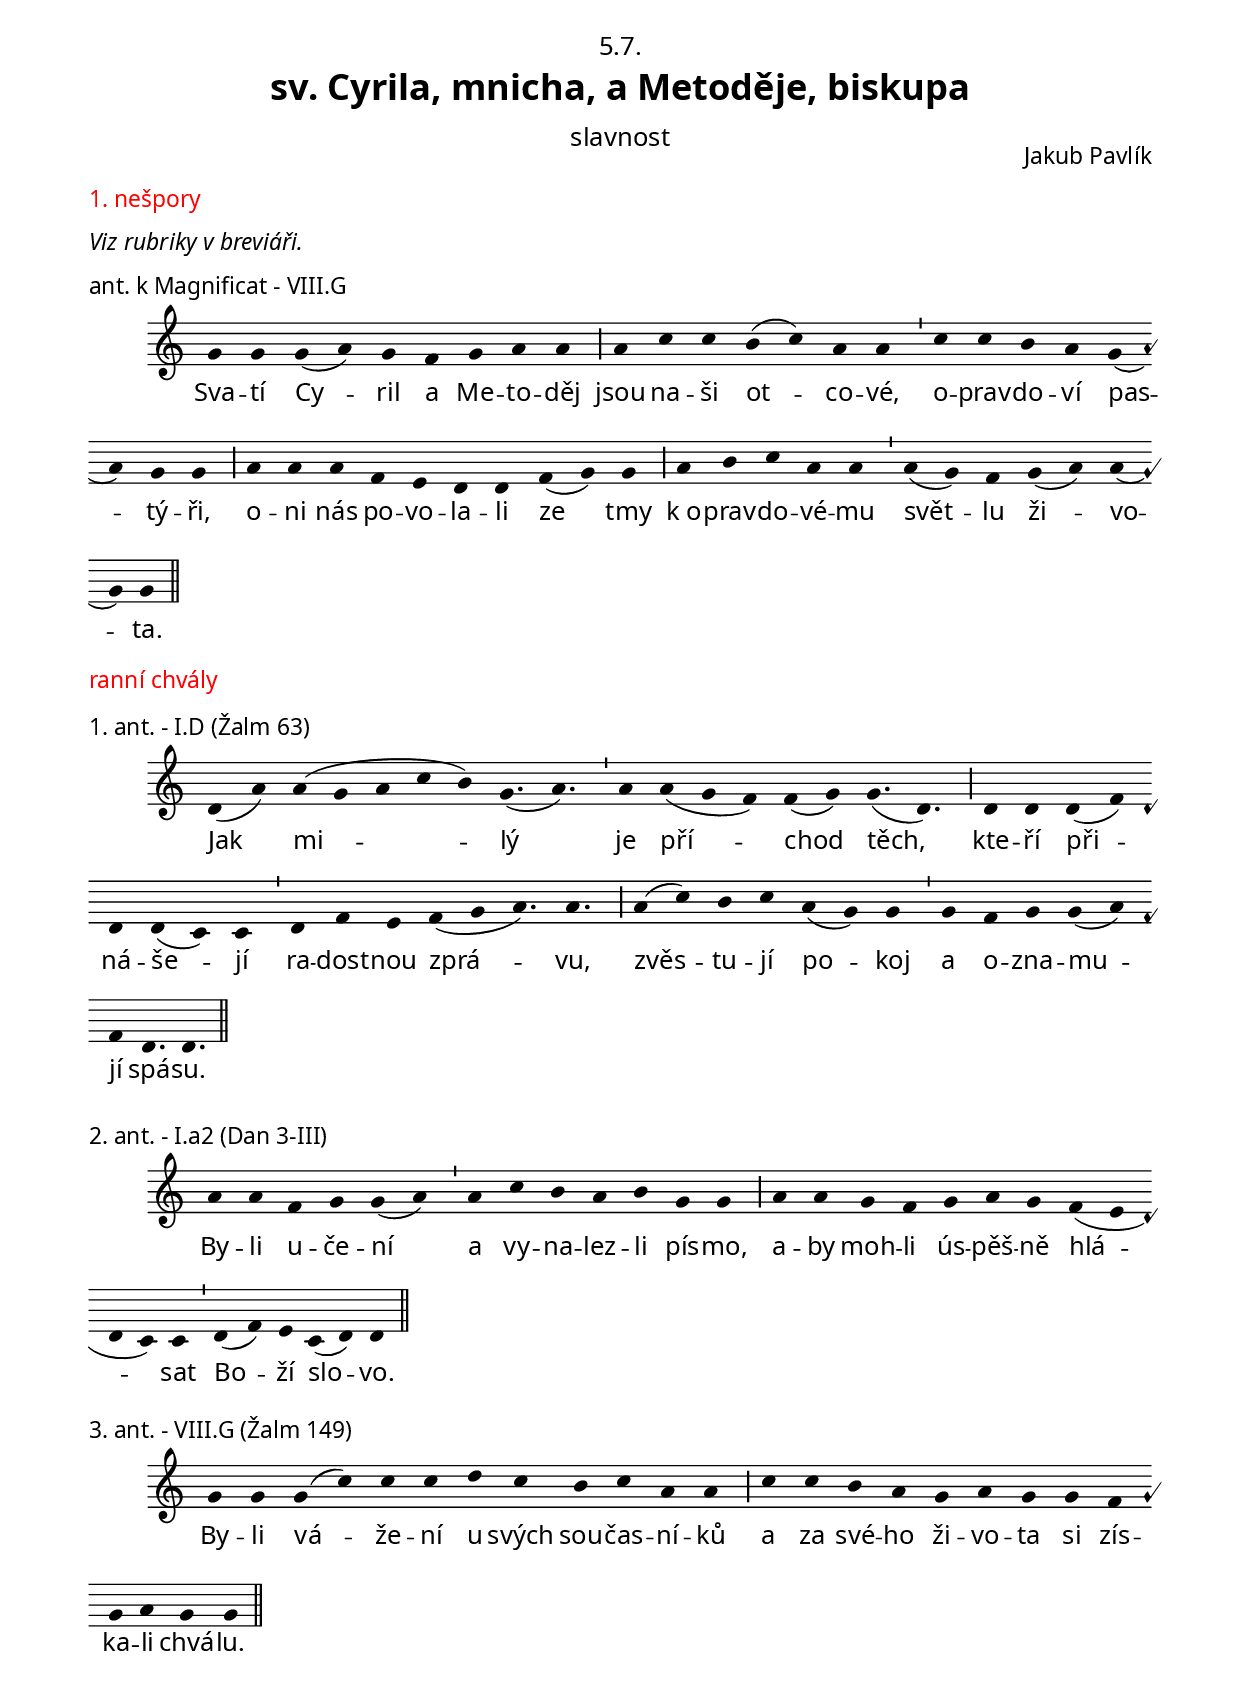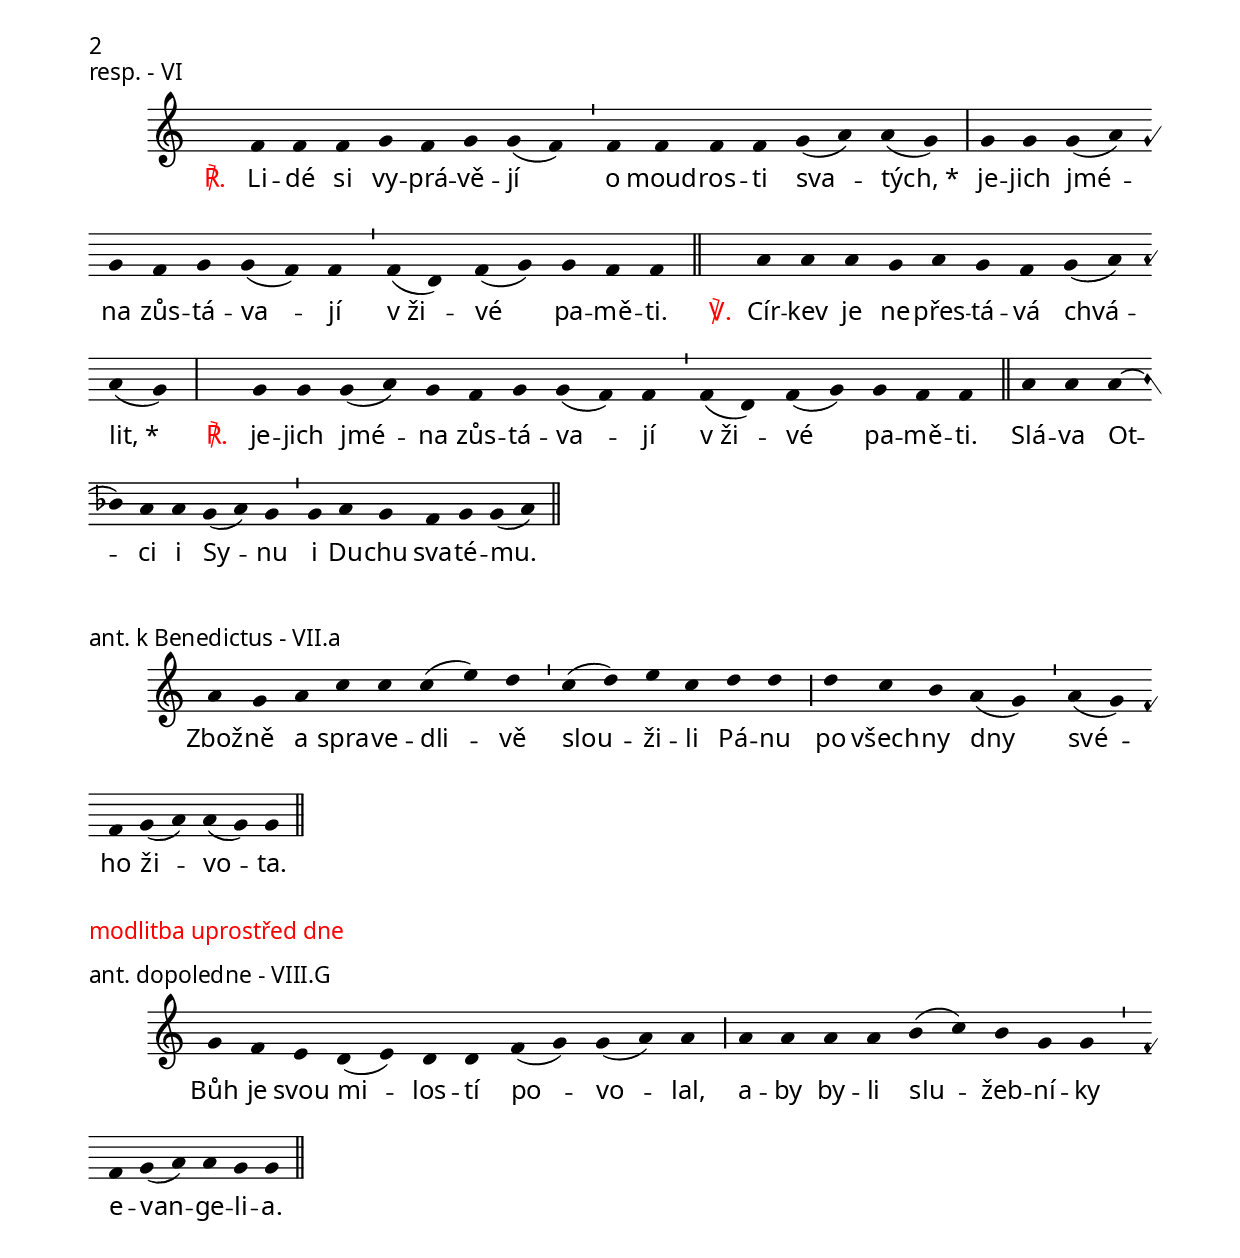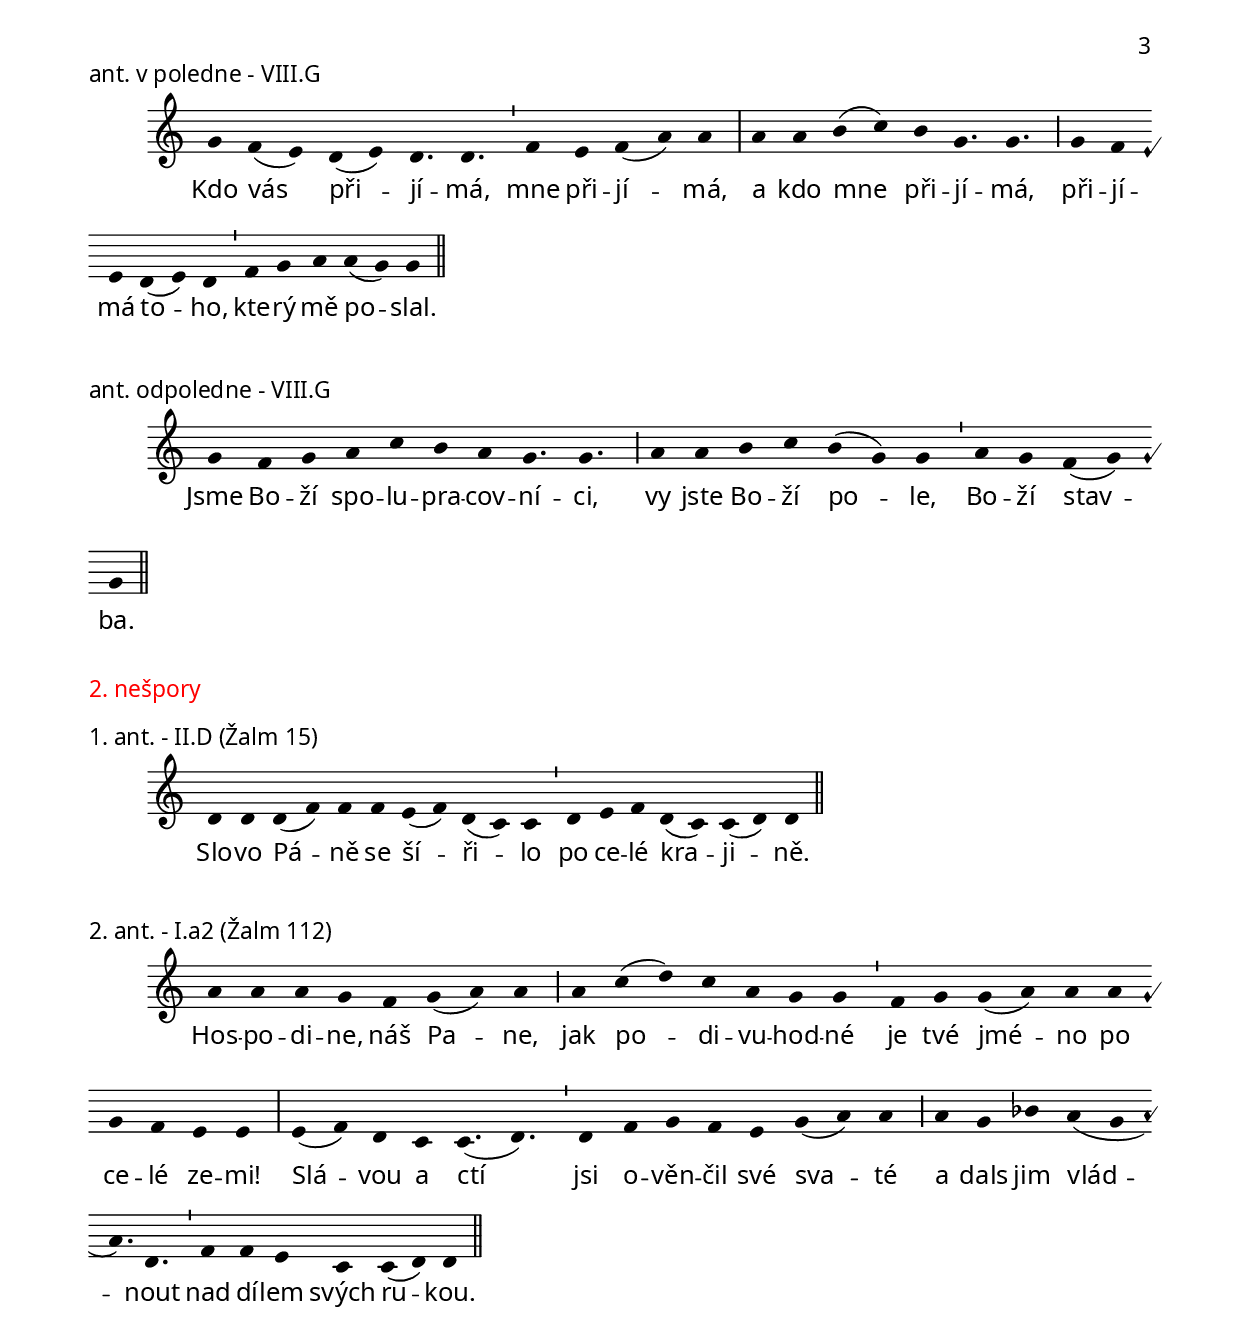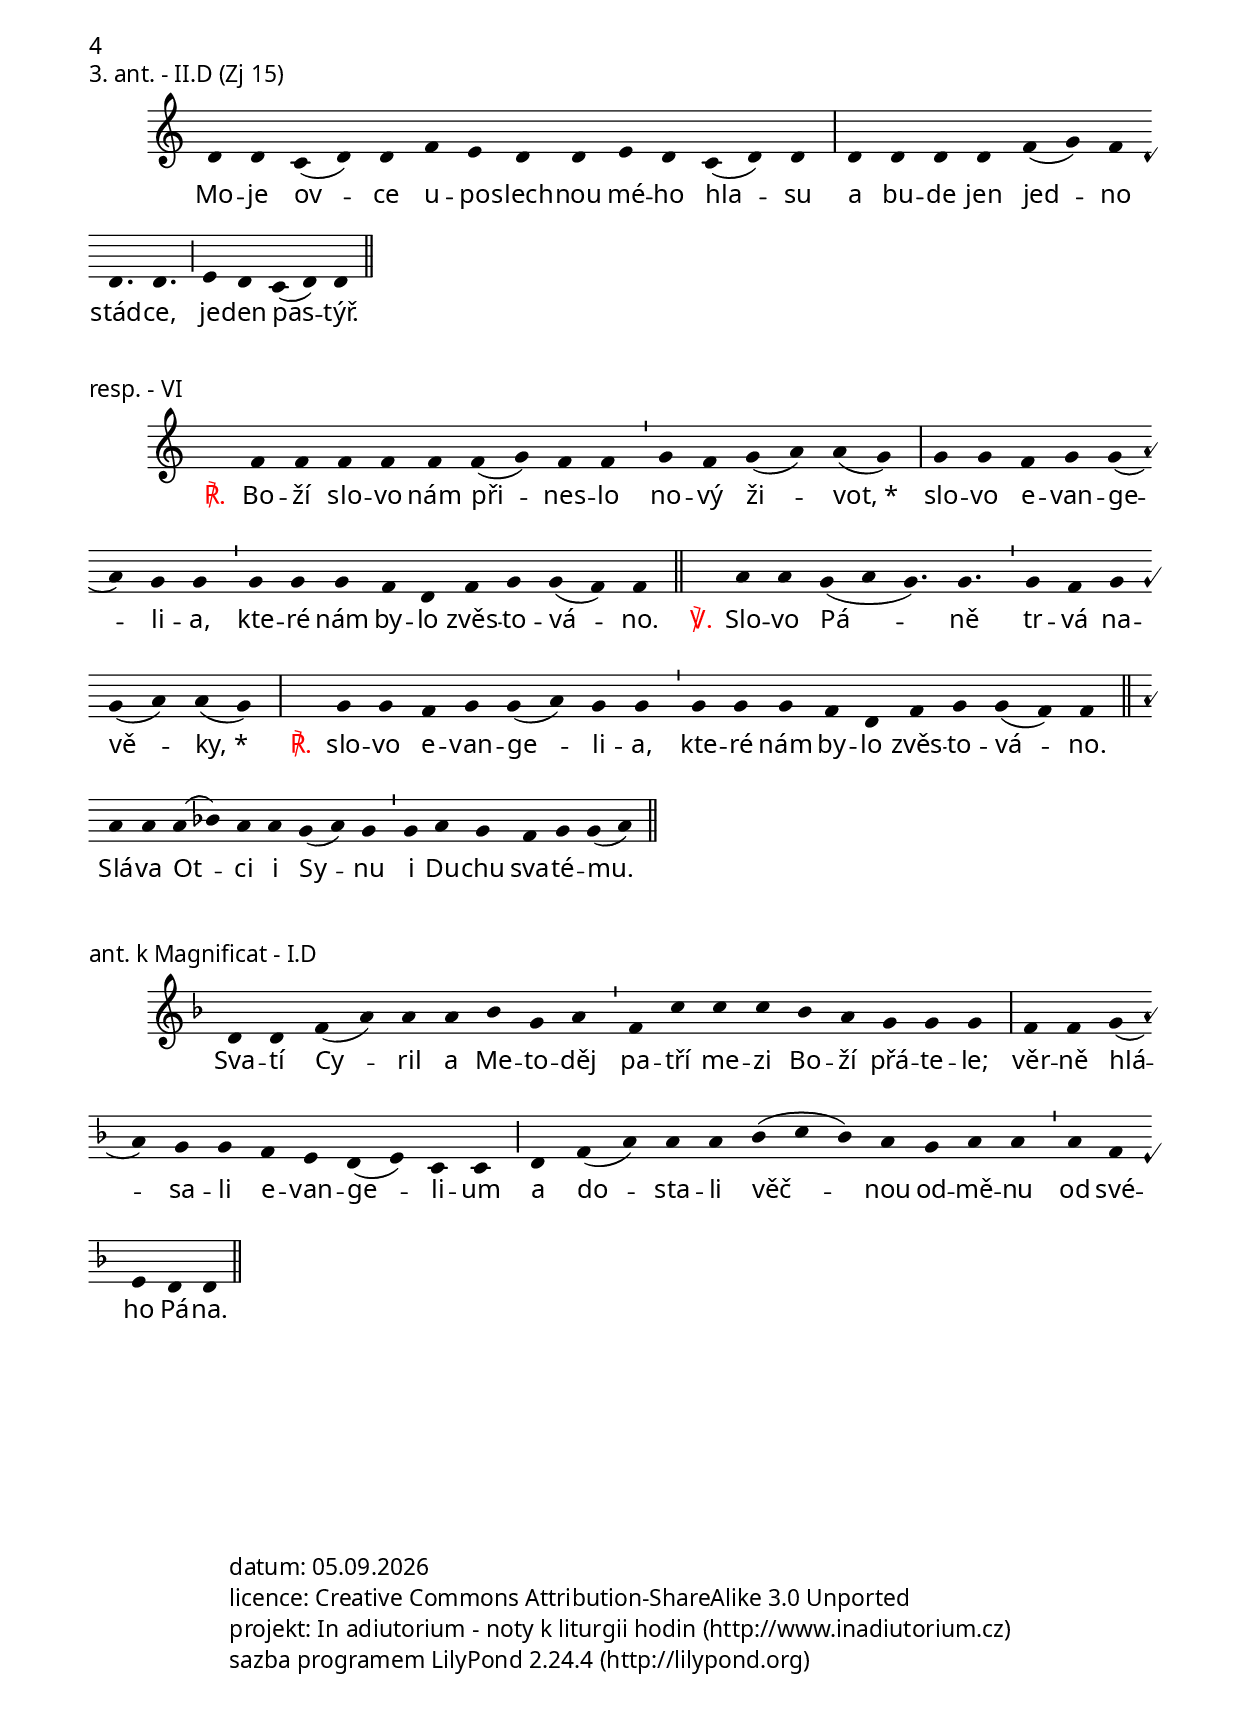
\version "2.15.40"

\include "../spolecne.ly"
\include "../dilyresponsorii.ly"

\header {
  title = \markup\titleSvatek
            "sv. Cyrila, mnicha, a Metoděje, biskupa"
            slavnost
            5.7.
  composer = "Jakub Pavlík"
}

\markup {\nadpisHodinka {"1. nešpory"}}

\markup\italic{Viz rubriky v breviáři.}

\score {
  \relative c'' {
    \choralniRezim
    g4 g g( a) g f g a a \barMaior
    a c c b( c) a a \barMin
    c c b a g( a) g g \barMaior
    a a a f e d d f( g) g \barMaior
    a b c a a \barMin
    a( g) f g( a) a( g) g \barFinalis
  }
  \addlyrics {
    Sva -- tí Cy -- ril a Me -- to -- děj
    jsou na -- ši ot -- co -- vé,
    o -- prav -- do -- ví pas -- tý -- ři,
    o -- ni nás po -- vo -- la -- li ze tmy
    k_o -- prav -- do -- vé -- mu svět -- lu ži -- vo -- ta.
  }
  \header {
    quid = "ant. k Magnificat"
    modus = "VIII"
    differentia = "G"
    psalmus = ""
    id = "1ne-amag"
    piece = \markup {\sestavTitulekBezZalmu}
  }
}

\markup {\nadpisHodinka {"ranní chvály"}}

\score {
  \relative c' {
    \choralniRezim
    d4( a') a( g a c b) g4.( a) \barMin
    a4 a( g f) f( g) g4.( d) \barMaior
    d4 d d( f) d d( c) c \barMin d f e f( g a4.) a \barMaior
    a4( c) b c a( g) g \barMin
    g f g g( a) f d4. d \barFinalis
  }
  \addlyrics {
    Jak mi -- lý
    je pří -- chod těch,
    kte -- ří při -- ná -- še -- jí ra -- dost -- nou zprá -- vu,
    zvěs -- tu -- jí po -- koj
    a o -- zna -- mu -- jí spá -- su.
  }
  \header {
    quid = "1. ant."
    modus = "I"
    differentia = "D"
    psalmus = "Žalm 63"
    id = "rch-a1"
    piece = \markup {\sestavTitulek}
  }
}

\score {
  \relative c'' {
    \choralniRezim
    a4 a f g g( a) \barMin a c b a b g g \barMaior
    a4 a g f g a g f( e d c) c \barMin d( f) e c( d) d \barFinalis
  }
  \addlyrics {
    By -- li u -- če -- ní a vy -- na -- lez -- li pís -- mo,
    a -- by moh -- li ús -- pěš -- ně hlá -- sat Bo -- ží slo -- vo.
  }
  \header {
    quid = "2. ant."
    modus = "I"
    differentia = "a2"
    psalmus = "Dan 3-III"
    id = "rch-a2"
    piece = \markup {\sestavTitulek}
  }
}

\score {
  \relative c'' {
    \choralniRezim
    g4 g g( c) c c d c b c a a \barMaior
    c c b a g a g g f g a g g \barFinalis
  }
  \addlyrics {
    By -- li vá -- že -- ní u svých sou -- čas -- ní -- ků
    a za své -- ho ži -- vo -- ta si zís -- ka -- li chvá -- lu.
  }
  \header {
    quid = "3. ant."
    modus = "VIII"
    differentia = "G"
    psalmus = "Žalm 149"
    id = "rch-a3"
    piece = \markup {\sestavTitulek}
  }
}

\pageBreak % ZLOM

\score {
  \relative c' {
    \choralniRezim

    % R
    \neviditelna f
    f4 f f g f g g( f) \barMin f f f f g( a) a( g) \barMax
    g g g( a) g f g g( f) f \barMin f( d) f( g) g f f \barFinalis
    % V
    \neviditelna a
    a4 a a g a g f g( a) a( g) \barMax
    % R
    \neviditelna a
    g g g( a) g f g g( f) f \barMin f( d) f( g) g f f \barFinalis
    % Slava
    \respVIdoxologie \barFinalis
  }
  \addlyrics {
    \Response Li -- dé si vy -- prá -- vě -- jí o moud -- ros -- ti sva -- tých,_*
    je -- jich jmé -- na zůs -- tá -- va -- jí v_ži -- vé pa -- mě -- ti.
    \Verse Cír -- kev je ne -- přes -- tá -- vá chvá -- lit,_*
    \Response je -- jich jmé -- na zůs -- tá -- va -- jí v_ži -- vé pa -- mě -- ti.
    \textRespDoxologie
  }
  \header {
    quid = "resp."
    modus = "VI"
    id = "rch-resp"
    fial = "commune/commune_ucitel.ly#rch-resp"
    piece = \markup {\sestavTitulekResp}
  }
}

\score {
  \relative c'' {
    \choralniRezim
    a4 g a c c c( e) d \barMin
    c( d) e c d d \barMaior
    d c b a( g) \barMin
    a( g) f g( a) a( g) g \barFinalis
  }
  \addlyrics {
    Zbož -- ně a spra -- ve -- dli -- vě slou -- ži -- li Pá -- nu
    po všech -- ny dny své -- ho ži -- vo -- ta.
  }
  \header {
    quid = "ant. k Benedictus"
    modus = "VII"
    differentia = "a"
    psalmus = ""
    id = "rch-aben"
    piece = \markup {\sestavTitulekBezZalmu}
  }
}

\markup {\nadpisHodinka {"modlitba uprostřed dne"}}

% Tri antifony na spolecne hudebni "tema", jestli se tomu
% tak da rict :)

\score {
  \relative c'' {
    \choralniRezim
    g f e d( e) d d f( g) g( a) a \barMaior
    a a a a b( c) b g g \barMin f g( a) a g g \barFinalis
  }
  \addlyrics {
    Bůh je svou mi -- los -- tí po -- vo -- lal,
    a -- by by -- li slu -- žeb -- ní -- ky e -- van -- ge -- li -- a.
  }
  \header {
    quid = "ant. dopoledne"
    modus = "VIII"
    differentia = "G"
    psalmus = ""
    id = "tercie"
    piece = \markup {\sestavTitulekBezZalmu}
  }
}

\score {
  \relative c'' {
    \choralniRezim
    g f( e) d( e) d4. d \barMin f4 e f( a) a \barMax
    a a b( c) b g4. g \barMaior
    g4 f e d( e) d \barMin f g a a( g) g \barFinalis
  }
  \addlyrics {
    Kdo vás při -- jí -- má, mne při -- jí -- má,
    a kdo mne při -- jí -- má,
    při -- jí -- má to -- ho, kte -- rý mě po -- slal.
  }
  \header {
    quid = "ant. v poledne"
    modus = "VIII"
    differentia = "G"
    psalmus = ""
    id = "sexta"
    piece = \markup {\sestavTitulekBezZalmu}
  }
}

\score {
  \relative c'' {
    \choralniRezim
    g4 f g a c b a g4. g \barMaior
    a4 a b c b( g) g \barMin a g f( g) g \barFinalis
  }
  \addlyrics {
    Jsme Bo -- ží spo -- lu -- pra -- cov -- ní -- ci,
    vy jste Bo -- ží po -- le, Bo -- ží stav -- ba.
  }
  \header {
    quid = "ant. odpoledne"
    modus = "VIII"
    differentia = "G"
    psalmus = ""
    id = "nona"
    piece = \markup {\sestavTitulekBezZalmu}
  }
}

\markup {\nadpisHodinka {"2. nešpory"}}

\score {
  \relative c' {
    \choralniRezim
    d4 d d( f) f f e( f) d( c) c \barMin
    d e f d( c) c( d) d \barFinalis
  }
  \addlyrics {
    Slo -- vo Pá -- ně se ší -- ři -- lo
    po ce -- lé kra -- ji -- ně.
  }
  \header {
    quid = "1. ant."
    modus = "II"
    differentia = "D"
    psalmus = "Žalm 15"
    id = "2ne-a1"
    piece = \markup {\sestavTitulek}
  }
}

\score {
  \relative c'' {
    \choralniRezim
    a4 a a g f g( a) a \barMaior
    a c( d) c a g g \barMin f g g( a) a a g f e e \barMax

    e( f) d c c4.( d) \barMin d4 f g f e g( a) a \barMaior
    a g bes a( g a4.) d, \barMin f4 f e c c( d) d \barFinalis
  }
  \addlyrics {
    Hos -- po -- di -- ne, náš Pa -- ne,
    jak po -- di -- vu -- hod -- né je tvé jmé -- no po ce -- lé ze -- mi!

    Slá -- vou a ctí jsi o -- věn -- čil své sva -- té
    a dals jim vlád -- nout nad dí -- lem svých ru -- kou.
  }
  \header {
    quid = "2. ant."
    modus = "I"
    differentia = "a2"
    psalmus = "Žalm 112"
    id = "2ne-a2"
    piece = \markup {\sestavTitulek}
  }
}

\pageBreak % ZLOM

\score {
  \relative c' {
    \choralniRezim
    d4 d c( d) d f e d d e d c( d) d \barMax
    d d d d f( g) f d4. d \barMaior
    e4 d c( d) d \barFinalis
  }
  \addlyrics {
    Mo -- je ov -- ce u -- po -- slech -- nou mé -- ho hla -- su
    a bu -- de jen jed -- no stád -- ce,
    je -- den pas -- týř.
  }
  \header {
    quid = "3. ant."
    modus = "II"
    differentia = "D"
    psalmus = "Zj 15"
    placet = "málo zpěvná - nikdy opravdu nevzlétne z tóniky, jsou to takové dva zrušené pokusy o start"
    id = "2ne-a3"
    piece = \markup {\sestavTitulek}
  }
}

\score {
  \relative c' {
    \choralniRezim
    % R
    \neviditelna f
    f4 f f f f f( g) f f \barMin g f g( a) a( g) \barMax
    g g f g g( a) g g \barMin g g g f d f g g( f) f \barFinalis
    % V
    \neviditelna a
    a a g( a g4.) g \barMin g4 f g g( a) a( g) \barMax
    % R
    \neviditelna f
    g g f g g( a) g g \barMin g g g f d f g g( f) f \barFinalis
    % Slava
    \respVIdoxologie \barFinalis
  }
  \addlyrics {
    \Response Bo -- ží slo -- vo nám při -- nes -- lo no -- vý ži -- vot,_*
    slo -- vo e -- van -- ge -- li -- a, kte -- ré nám by -- lo zvěs -- to -- vá -- no.
    \Verse Slo -- vo Pá -- ně tr -- vá na -- vě -- ky,_*
    \Response slo -- vo e -- van -- ge -- li -- a, kte -- ré nám by -- lo zvěs -- to -- vá -- no.
    \textRespDoxologie
  }
  \header {
    quid = "resp."
    modus = "VI"
    id = "2ne-resp"
    piece = \markup {\sestavTitulekResp}
  }
}

\score {
  \relative c' {
    \choralniRezim
    \key f \major
    d4 d f( a) a a bes g a \barMin
    f c' c c bes a g g g \barMax
    f f g( a) g g f e d( e) c c \barMaior
    d f( a) a a bes( c bes) a g a a \barMin
    a f e d d \barFinalis
  }
  \addlyrics {
    Sva -- tí Cy -- ril a Me -- to -- děj
    pa -- tří me -- zi Bo -- ží přá -- te -- le;
    věr -- ně hlá -- sa -- li e -- van -- ge -- li -- um
    a do -- sta -- li věč -- nou od -- mě -- nu
    od své -- ho Pá -- na.
  }
  \header {
    quid = "ant. k Magnificat"
    modus = "I"
    differentia = "D"
    psalmus = ""
    placet = "má ne právě chorální ráz"
    id = "2ne-amag"
    piece = \markup {\sestavTitulekBezZalmu}
  }
}